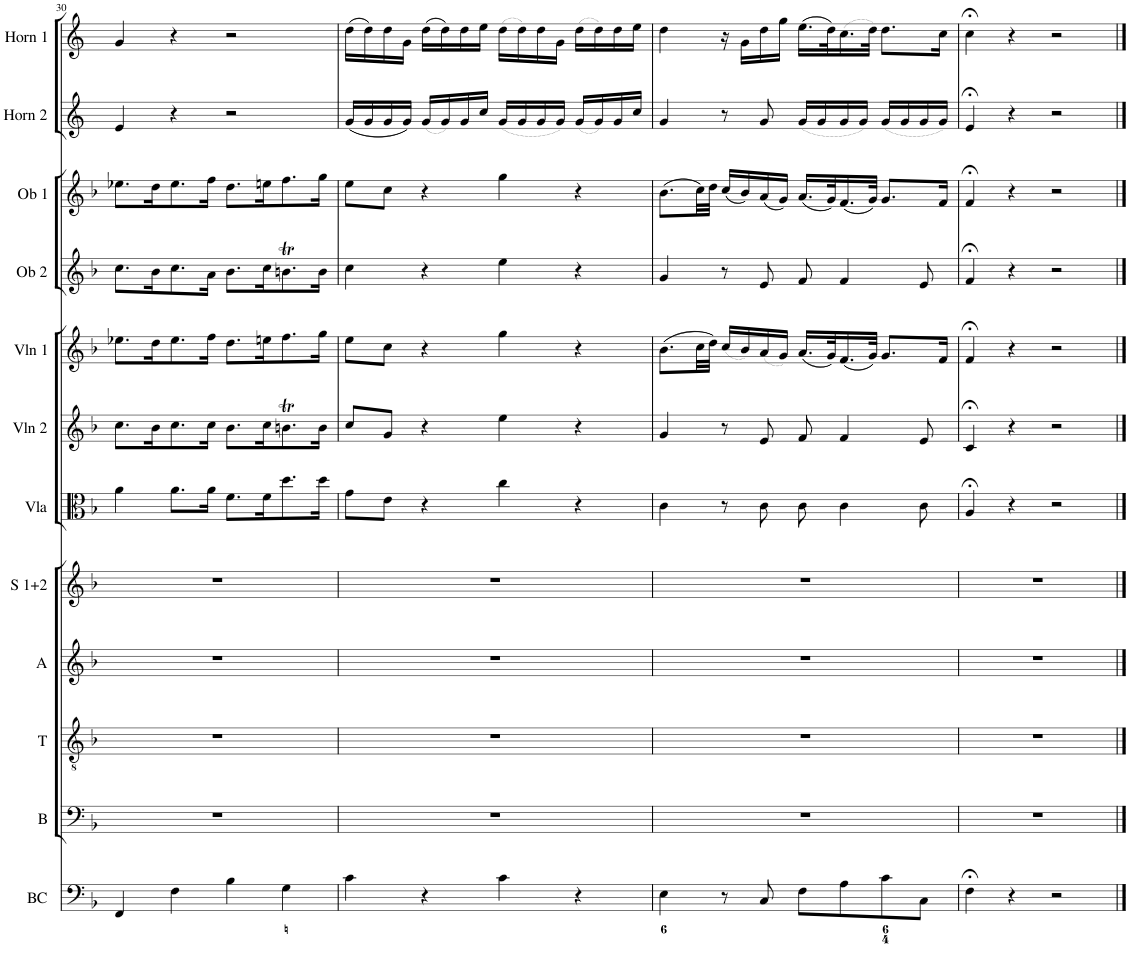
**kern	**kern	**kern	**kern	**kern	**kern	**kern	**kern	**kern	**kern	**kern	**kern
*part12	*part11	*part10	*part9	*part8	*part7	*part6	*part5	*part4	*part3	*part2	*part1
*staff12	*staff11	*staff10	*staff9	*staff8	*staff7	*staff6	*staff5	*staff4	*staff3	*staff2	*staff1
*I"Basso continuo	*I"Bass	*I"Tenor	*I"Alt	*I"Sopran 1+2	*I"Viola	*I"Violon 2	*I"Violine 1	*I"Oboe 2	*I"Oboe 1	*I"Horn in F 2	*I"Horn in F 1
*I'BC	*I'B	*I'T	*I'A	*I'S 1+2	*I'Vla	*I'Vln 2	*I'Vln 1	*I'Ob 2	*I'Ob 1	*I'Horn 2	*I'Horn 1
!!LO:PB:g=z
*clefF4	*clefF4	*clefGv2	*clefG2	*clefG2	*clefC3	*clefG2	*clefG2	*clefG2	*clefG2	*clefG2	*clefG2
*Trd7c12	*	*	*	*	*	*	*	*	*	*Trd4c7	*Trd4c7
*k[b-]	*k[b-]	*k[b-]	*k[b-]	*k[b-]	*k[b-]	*k[b-]	*k[b-]	*k[b-]	*k[b-]	*k[]	*k[]
*M4/4	*M4/4	*M4/4	*M4/4	*M4/4	*M4/4	*M4/4	*M4/4	*M4/4	*M4/4	*M4/4	*M4/4
*met(c)	*met(c)	*met(c)	*met(c)	*met(c)	*met(c)	*met(c)	*met(c)	*met(c)	*met(c)	*met(c)	*met(c)
=30	=30	=30	=30	=30	=30	=30	=30	=30	=30	=30	=30
4FF/	1r	1r	1r	1r	4a\	8.cc\L	8.ee-X\L	8.cc\L	8.ee-X\L	4e/	4g/
.	.	.	.	.	.	16b-\K	16dd\K	16b-\K	16dd\K	.	.
4F\	.	.	.	.	8.a\L	8.cc\	8.ee-\	8.cc\	8.ee-\	4r	4r
.	.	.	.	.	16a\Jk	16cc\Jk	16ff\Jk	16a\Jk	16ff\Jk	.	.
4B-\	.	.	.	.	8.f\L	8.b-\L	8.dd\L	8.b-\L	8.dd\L	2r	2r
.	.	.	.	.	16f\K	16cc\K	16een\K	16cc\K	16een\K	.	.
4G\	.	.	.	.	8.dd\	8.bnt\	8.ff\	8.bnt\	8.ff\	.	.
.	.	.	.	.	16dd\Jk	16b\Jk	16gg\Jk	16b\Jk	16gg\Jk	.	.
=31	=31	=31	=31	=31	=31	=31	=31	=31	=31	=31	=31
4c\	1r	1r	1r	1r	8g\L	8cc/L	8ee\L	4cc\	8ee\L	(<16g/LL	(>16dd\LL
.	.	.	.	.	.	.	.	.	.	16g/	16dd\)
.	.	.	.	.	8e\J	8g/J	8cc\J	.	8cc\J	16g/	16dd\
.	.	.	.	.	.	.	.	.	.	16g/JJ)	16g\JJ
4r	.	.	.	.	4r	4r	4r	4r	4r	(<16g/LL	(>16dd\LL
.	.	.	.	.	.	.	.	.	.	16g/)	16dd\)
.	.	.	.	.	.	.	.	.	.	16g/	16dd\
.	.	.	.	.	.	.	.	.	.	16cc/JJ	16ee\JJ
4c\	.	.	.	.	4cc\	4ee\	4gg\	4ee\	4gg\	(<16g/LL	(>16dd\LL
.	.	.	.	.	.	.	.	.	.	16g/	16dd\)
.	.	.	.	.	.	.	.	.	.	16g/	16dd\
.	.	.	.	.	.	.	.	.	.	16g/JJ)	16g\JJ
4r	.	.	.	.	4r	4r	4r	4r	4r	(<16g/LL	(>16dd\LL
.	.	.	.	.	.	.	.	.	.	16g/)	16dd\)
.	.	.	.	.	.	.	.	.	.	16g/	16dd\
.	.	.	.	.	.	.	.	.	.	16cc/JJ	16ee\JJ
=32	=32	=32	=32	=32	=32	=32	=32	=32	=32	=32	=32
4E\	1r	1r	1r	1r	4c\	4g/	(>8.b-\L	4g/	(>8.b-\L	4g/	4dd\
.	.	.	.	.	.	.	32cc\LL	.	32cc\LL)	.	.
.	.	.	.	.	.	.	32dd\JJJ)	.	32dd\JJJ	.	.
8r	.	.	.	.	8r	8r	(<16cc/LL	8r	(<16cc/LL	8r	16r
.	.	.	.	.	.	.	16b-/)	.	16b-/)	.	16g\LL
8C/	.	.	.	.	8c\	8e/	(<16a/	8e/	(<16a/	8g/	16dd\
.	.	.	.	.	.	.	16g/JJ)	.	16g/JJ)	.	16gg\JJ
8F\L	.	.	.	.	8c\	8f/	(<16.a/LL	8f/	(<16.a/LL	(<16g/LL	(>16.ee\LL
.	.	.	.	.	.	.	.	.	.	16g/	.
.	.	.	.	.	.	.	32g/K)	.	32g/K)	.	32dd\K)
8A\	.	.	.	.	4c\	4f/	(<16.f/	4f/	(<16.f/	16g/	(>16.cc\
.	.	.	.	.	.	.	.	.	.	16g/JJ)	.
.	.	.	.	.	.	.	32g/JJk)	.	32g/JJk)	.	32dd\JJk)
8c\	.	.	.	.	.	.	8.g/L	.	8.g/L	(<16g/LL	8.dd\L
.	.	.	.	.	.	.	.	.	.	16g/	.
8C\J	.	.	.	.	8c\	8e/	.	8e/	.	16g/	.
.	.	.	.	.	.	.	16f/Jk	.	16f/Jk	16g/JJ)	16cc\Jk
=33	=33	=33	=33	=33	=33	=33	=33	=33	=33	=33	=33
4F;<\	1r	1r	1r	1r	4A;</	4c;</	4f;</	4f;</	4f;</	4e;</	4cc;<\
4r	.	.	.	.	4r	4r	4r	4r	4r	4r	4r
2r	.	.	.	.	2r	2r	2r	2r	2r	2r	2r
==	==	==	==	==	==	==	==	==	==	==	==
*-	*-	*-	*-	*-	*-	*-	*-	*-	*-	*-	*-
